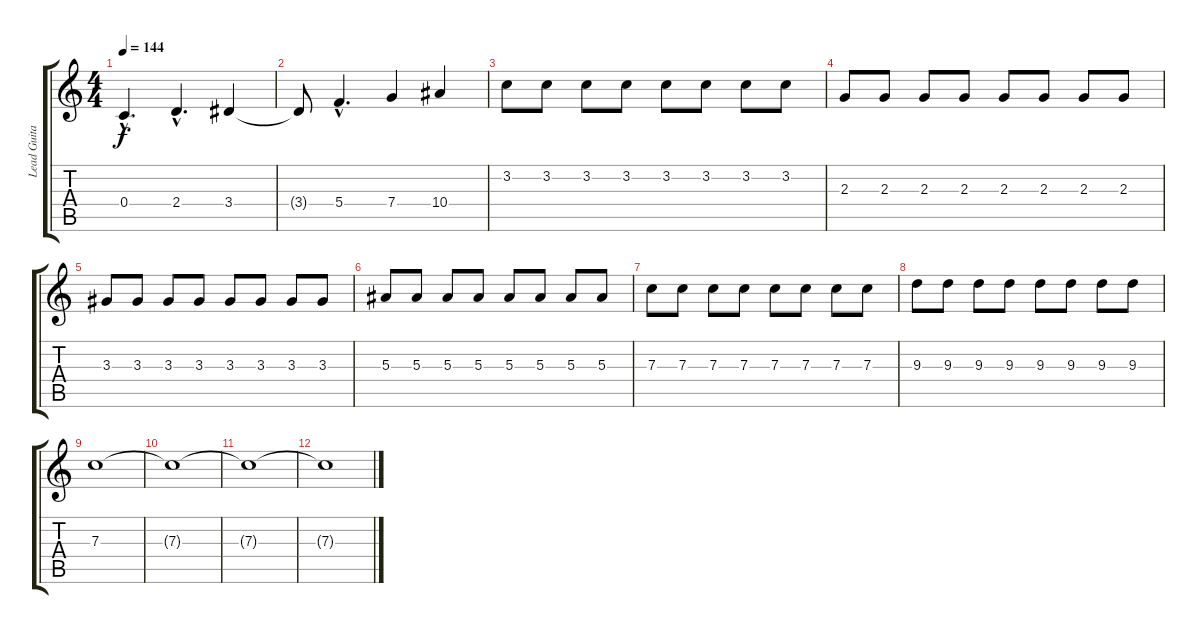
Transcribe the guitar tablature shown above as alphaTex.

\track ("Lead Guitar" "Lead Guita") {instrument distortionguitar}
\staff {score tabs}
\tuning (D4 A3 F3 C3 G2 D2) {hide}
\ts (4 4)
\tempo 144
\clef g2
\ks c
0.4{hac}.4{d dy f} 2.4{hac}.4{d} 3.4.4 |
3.4{t}.8 5.4{hac}.4{d} 7.4.4 10.4.4 |
3.2.8 3.2.8 3.2.8 3.2.8 3.2.8 3.2.8 3.2.8 3.2.8 |
2.3.8 2.3.8 2.3.8 2.3.8 2.3.8 2.3.8 2.3.8 2.3.8 |
3.3.8 3.3.8 3.3.8 3.3.8 3.3.8 3.3.8 3.3.8 3.3.8 |
5.3.8 5.3.8 5.3.8 5.3.8 5.3.8 5.3.8 5.3.8 5.3.8 |
7.3.8 7.3.8 7.3.8 7.3.8 7.3.8 7.3.8 7.3.8 7.3.8 |
9.3.8 9.3.8 9.3.8 9.3.8 9.3.8 9.3.8 9.3.8 9.3.8 |
7.3.1 |
7.3{t}.1 |
7.3{t}.1 |
7.3{t}.1
